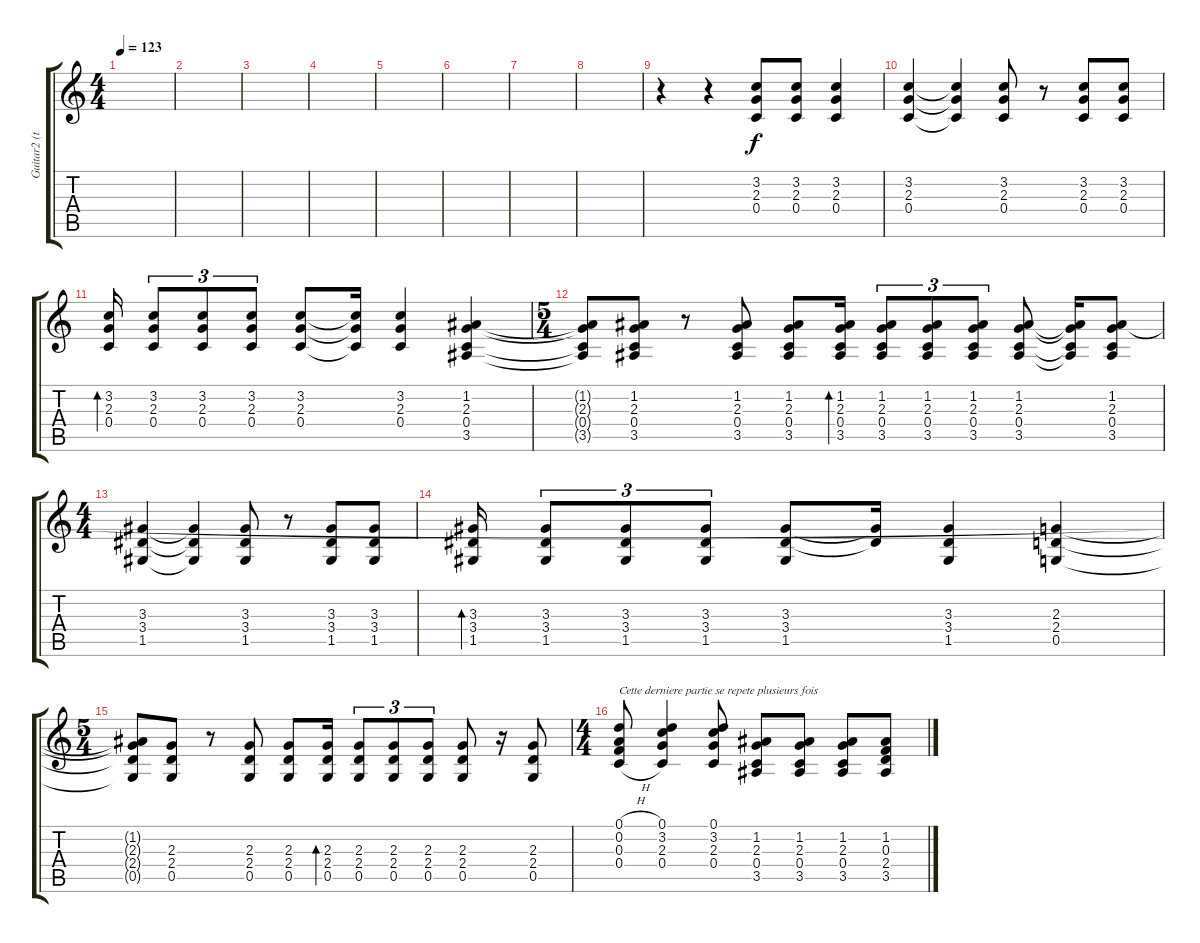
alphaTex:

\track ("Guitar2 (tomi)" "Guitar2 (t") {instrument acousticguitarnylon}
\staff {score tabs}
\tuning (D4 A3 F3 C3 G2 D2) {hide}
\ts (4 4)
\tempo 123
\clef g2
\ks c
|
|
|
|
|
|
|
|
r.4 r.4 (3.2 2.3 0.4).8 (3.2 2.3 0.4).8 (3.2 2.3 0.4).4 |
(3.2 2.3 0.4).4 (3.2{t} 2.3{t} 0.4{t}).4 (3.2 2.3 0.4).8 r.8 (3.2 2.3 0.4).8 (3.2 2.3 0.4).8 |
(3.2 2.3 0.4).16{bd 480} (3.2 2.3 0.4).8{tu (3 2)} (3.2 2.3 0.4).8{tu (3 2)} (3.2 2.3 0.4).8{tu (3 2)} (3.2 2.3 0.4).8 (3.2{t} 2.3{t} 0.4{t}).16 (3.2 2.3 0.4).4 (1.2 2.3 0.4 3.5).4 |
\ts (5 4)
(1.2{t} 2.3{t} 0.4{t} 3.5{t}).8 (1.2 2.3 0.4 3.5).8 r.8 (1.2 2.3 0.4 3.5).8 (1.2 2.3 0.4 3.5).8 (1.2 2.3 0.4 3.5).16{bd 480} (1.2 2.3 0.4 3.5).8{tu (3 2)} (1.2 2.3 0.4 3.5).8{tu (3 2)} (1.2 2.3 0.4 3.5).8{tu (3 2)} (1.2 2.3 0.4 3.5).8 (1.2{t} 2.3{t} 0.4{t} 3.5{t}).16 (1.2 2.3 0.4 3.5).8 |
\ts (4 4)
(3.3 3.4 1.5).4 (3.3{t} 3.4{t} 1.5{t}).4 (3.3 3.4 1.5).8 r.8 (3.3 3.4 1.5).8 (3.3 3.4 1.5).8 |
(3.3 3.4 1.5).16{bd 480} (3.3 3.4 1.5).8{tu (3 2)} (3.3 3.4 1.5).8{tu (3 2)} (3.3 3.4 1.5).8{tu (3 2)} (3.3 3.4 1.5).8 (3.3{t} 3.4{t}).16 (3.3 3.4 1.5).4 (2.3 2.4 0.5).4 |
\ts (5 4)
(1.2{t} 2.3{t} 2.4{t} 0.5{t}).8 (2.3 2.4 0.5).8 r.8 (2.3 2.4 0.5).8 (2.3 2.4 0.5).8 (2.3 2.4 0.5).16{bd 480} (2.3 2.4 0.5).8{tu (3 2)} (2.3 2.4 0.5).8{tu (3 2)} (2.3 2.4 0.5).8{tu (3 2)} (2.3 2.4 0.5).8 r.16 (2.3 2.4 0.5).8 |
\ts (4 4)
(0.1{h} 0.2{h} 0.3{h} 0.4{h}).8{txt "Cette derniere partie se repete plusieurs fois "} (0.1 3.2 2.3 0.4).4 (0.1 3.2 2.3 0.4).8 (1.2 2.3 0.4 3.5).8 (1.2 2.3 0.4 3.5).8 (1.2 2.3 0.4 3.5).8 (1.2 0.3 2.4 3.5).8
